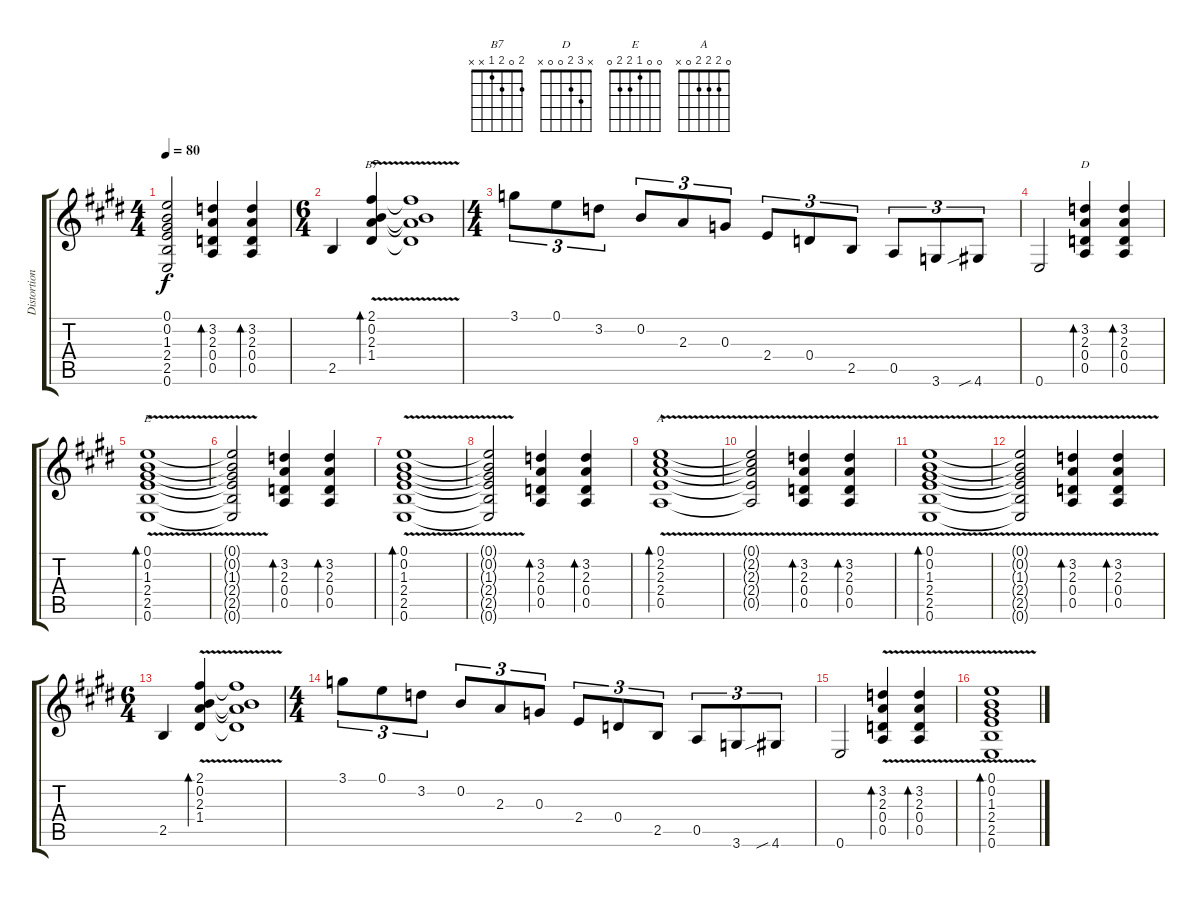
\track ("Distortion Guitar" "Distortion") {instrument distortionguitar}
\staff {score tabs}
\tuning (E4 B3 G3 D3 A2 E2) {hide}
\chord ("B7" 2 0 2 1 x x)
\chord ("D" x 3 2 0 0 x)
\chord ("E" 0 0 1 2 2 0)
\chord ("A" 0 2 2 2 0 x)
\ts (4 4)
\tempo 80
\clef g2
\ks e
(0.1{t} 0.2{t} 1.3{t} 2.4{t} 2.5{t} 0.6{t}).2{dy f} (3.2 2.3 0.4 0.5).4{bd 120} (3.2 2.3 0.4 0.5).4{bd 120} |
\ts (6 4)
2.5.4 (2.1{v} 0.2 2.3 1.4).4{bd 480 ch "B7"} (2.1{t} 0.2{t} 2.3{t} 1.4{t}).1 |
\ts (4 4)
3.1.8{tu (3 2)} 0.1.8{tu (3 2)} 3.2.8{tu (3 2)} 0.2.8{tu (3 2)} 2.3.8{tu (3 2)} 0.3.8{tu (3 2)} 2.4.8{tu (3 2)} 0.4.8{tu (3 2)} 2.5.8{tu (3 2)} 0.5.8{tu (3 2)} 3.6.8{tu (3 2)} 4.6{sib}.8{tu (3 2)} |
0.6.2 (3.2 2.3 0.4 0.5).4{bd 120 ch "D" volume 11} (3.2 2.3 0.4 0.5).4{bd 120} |
(0.1 0.2 1.3 2.4 2.5 0.6{v}).1{bd 120 ch "E"} |
(0.1{t} 0.2{t} 1.3{t} 2.4{t} 2.5{t} 0.6{t}).2 (3.2 2.3 0.4 0.5).4{bd 120} (3.2 2.3 0.4 0.5).4{bd 120} |
(0.1 0.2 1.3 2.4 2.5 0.6{v}).1{bd 120} |
(0.1{t} 0.2{t} 1.3{t} 2.4{t} 2.5{t} 0.6{t}).2 (3.2 2.3 0.4 0.5).4{bd 120 volume 10} (3.2 2.3 0.4 0.5).4{bd 120} |
(0.1 2.2 2.3 2.4 0.5{v}).1{bd 120 ch "A"} |
(0.1{t} 2.2{t} 2.3{t} 2.4{t} 0.5{t}).2 (3.2{v} 2.3{v} 0.4 0.5).4{bd 120} (3.2{v} 2.3{v} 0.4 0.5).4{bd 120} |
(0.1 0.2 1.3{v} 2.4{v} 2.5{v} 0.6).1{bd 120} |
(0.1{t} 0.2{t} 1.3{t} 2.4{t} 2.5{t} 0.6{t}).2 (3.2{v} 2.3{v} 0.4 0.5).4{bd 120 volume 9} (3.2{v} 2.3{v} 0.4 0.5).4{bd 120} |
\ts (6 4)
2.5.4 (2.1{v} 0.2 2.3{v} 1.4{v}).4{bd 480} (2.1{t} 0.2{t} 2.3{t} 1.4{t}).1 |
\ts (4 4)
3.1.8{tu (3 2)} 0.1.8{tu (3 2)} 3.2.8{tu (3 2)} 0.2.8{tu (3 2)} 2.3.8{tu (3 2)} 0.3.8{tu (3 2)} 2.4.8{tu (3 2)} 0.4.8{tu (3 2)} 2.5.8{tu (3 2)} 0.5.8{tu (3 2)} 3.6.8{tu (3 2)} 4.6{sib}.8{tu (3 2)} |
0.6.2 (3.2{v} 2.3{v} 0.4 0.5).4{bd 120} (3.2{v} 2.3{v} 0.4 0.5).4{bd 120} |
(0.1 0.2 1.3{v} 2.4{v} 2.5{v} 0.6).1{bd 120 volume 1}
